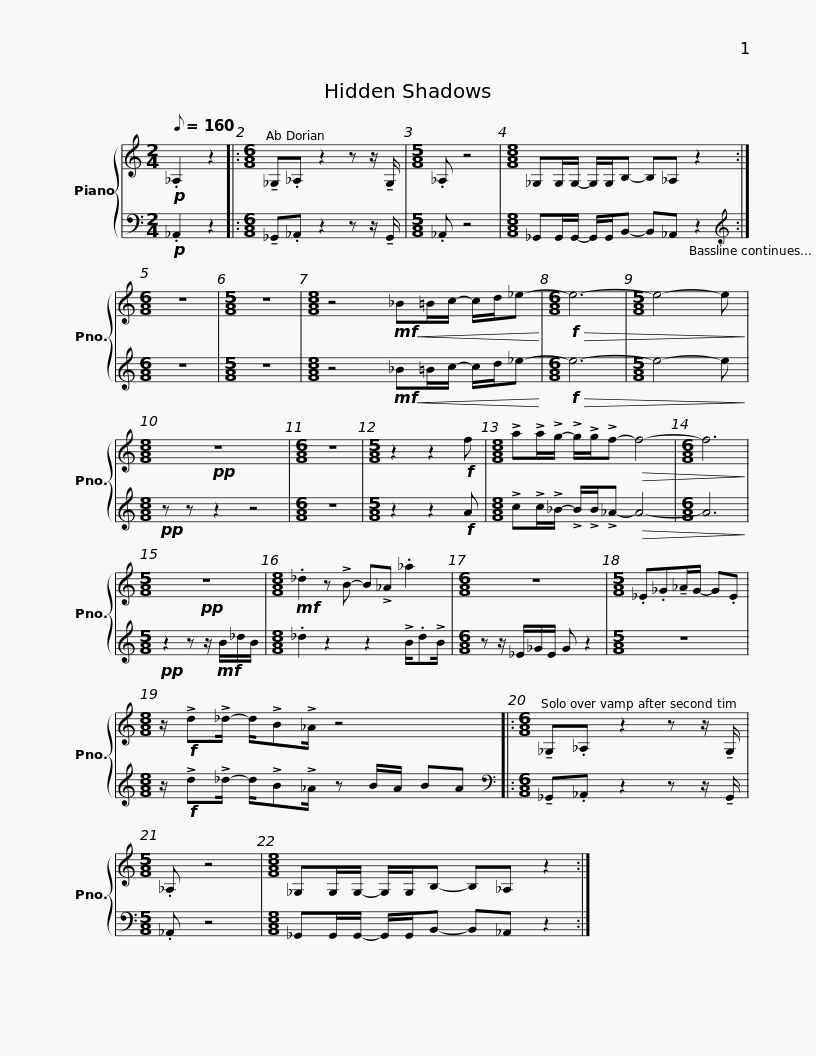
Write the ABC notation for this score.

X:1
%%score { 1 | 2 }
L:1/8
Q:1/8=160
M:2/4
I:linebreak $
K:C
V:1 treble
V:2 bass
V:1
!p! ._A,2 z2 |:[M:6/8] !tenuto!_G,._A, z2 z z/ !tenuto!G,/ |[M:5/8] ._A, z4 |[M:8/8] _G,G,/G,/- G,/G,/B,- B,_A, z2 :|$[M:6/8] z6 | %5
[M:5/8] z5 |[M:8/8] z4!mf!!<(! _B=B/c/- c/d/_e-!<)! |[M:6/8]!f!!>(! e6- |[M:5/8] e4- e!>)! |[M:8/8]!pp! z8 |$ %10
[M:6/8] z6 |[M:5/8] z2 z2!f! f |[M:8/8] !>!a!>!a/!>!g/- !>!g/!>!g/!>!f-!>(! f4- |[M:6/8] f6!>)! |[M:5/8]!pp! z5 | %15
[M:8/8]!mf! ._d2 z !>!B- B!>!_A ._a2 |$[M:6/8] z6 |[M:5/8] ._E._G!tenuto!_A/G/- G.E |[M:8/8] z/!f! !>!d!>!_d/- d/!>!B!>!_A/ z4 |:$[M:6/8] !tenuto!_G,._A, z2 z z/ !tenuto!G,/ | %20
[M:5/8] ._A, z4 |[M:8/8] _G,G,/G,/- G,/G,/B,- B,_A, z2 :| %22
V:2
!p! ._A,,2 z2 |:[M:6/8] !tenuto!_G,,._A,, z2 z z/ !tenuto!G,,/ |[M:5/8] ._A,, z4 |[M:8/8] _G,,G,,/G,,/- G,,/G,,/B,,- B,,_A,, z2 :|$[M:6/8][K:treble] z6 | %5
[M:5/8] z5 |[M:8/8] z4!mf!!<(! _B=B/c/- c/d/_e-!<)! |[M:6/8]!f!!>(! e6- |[M:5/8] e4- e!>)! |[M:8/8]!pp! z z z2 z4 |$ %10
[M:6/8] z6 |[M:5/8] z2 z2!f! A |[M:8/8] !>!c!>!c/!>!_B/- !>!B/!>!B/!>!_A-!>(! A4- |[M:6/8] A6!>)! |[M:5/8]!pp! z2 z z/!mf! B/_d/B/ | %15
[M:8/8] ._d2 z2 z2 !>!B/.d!>!B/ |$[M:6/8] z z/ _E/_G/E/ G z2 |[M:5/8] z5 |[M:8/8] z/!f! !>!d!>!_d/- d/!>!B!>!_A/ z B/A/ BA |:$[M:6/8][K:bass] !tenuto!_G,,._A,, z2 z z/ !tenuto!G,,/ | %20
[M:5/8] ._A,, z4 |[M:8/8] _G,,G,,/G,,/- G,,/G,,/B,,- B,,_A,, z2 :| %22
